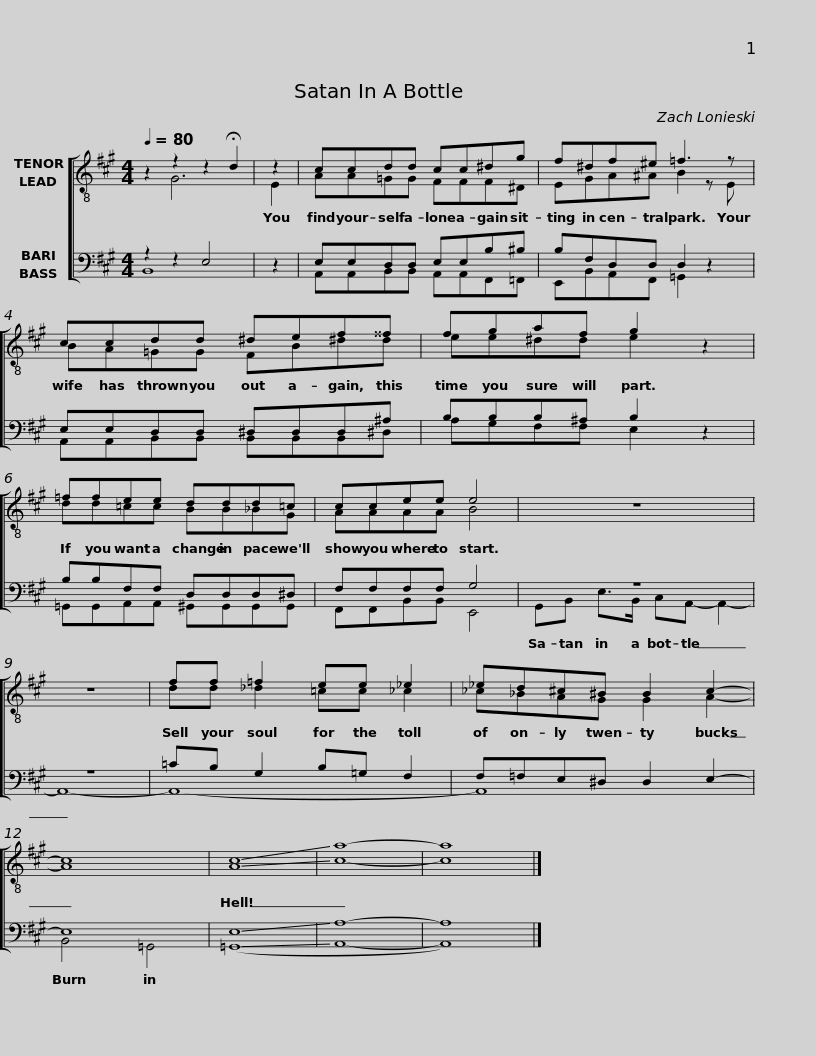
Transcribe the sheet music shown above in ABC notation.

X:1
%%score [ ( 1 2 ) ( 3 4 ) ]
L:1/8
Q:1/4=80
M:4/4
I:linebreak $
K:A
V:1 treble-8
V:2 treble-8
V:3 bass
V:4 bass
V:1
 z2 z2 z2 !fermata!d2 | z2 | ccdd cc^dg | f^df^e =f3 z |$ ccdd ^def^^f | %5
 fgaf g2 z2 | =ffee ddd=c |$ ccee e4 | z8 | z8 | %10
 ff =f2 ee _e2 |$ _ed^c^B B2 c2- | c8 | !-(!c8 | !-)!a8- | %15
 a8 |] %16
V:2
 z2 G6 | E2 | AA=GG FFF^D | EGA^A B2 z E |$ BA=GG FB^dd | %5
 ee^dd e2 z2 | dd=cc BB_BG |$ AAAA B4 | z8 | x8 | %10
 dd _d2 =cc _c2 |$ _c_BAG G2 A2- | A8 | !-(!A8 | !-)!c8- | %15
 c8 |] %16
V:3
 z2 z2 E,4 | z2 | E,E,D,D, E,E,B,^B, | B,F,D,D, D,2 z2 |$ E,E,D,D, ^D,D,D,^A, | %5
 B,B,B,^A, B,2 z2 | B,B,F,F, D,D,D,^D, |$ F,F,F,F, G,4 | z8 | z8 | %10
 =CB, G,2 B,=G, F,2 |$ F,=F,E,^D, D,2 E,2- | E,8 | !-(!E,8 | !-)!A,8- | %15
 A,8 |] %16
V:4
 B,,8 | x2 | A,,A,,B,,B,, A,,A,,F,,=F,, | E,,B,,A,,F,, =G,,2 z2 |$ A,,A,,B,,B,, B,,B,,B,,^D, | %5
 A,G,F,F, E,2 z2 | =G,,G,,A,,A,, ^G,,G,,G,,G,, |$ F,,F,,B,,B,, E,,4 | G,,B,, E,>B,, C,A,,- A,,2- | A,,8- | %10
 A,,8- |$ A,,8 | B,,4 =G,,4 | (!-(!=G,,8 | !-)!A,,8- | %15
 A,,8) |] %16
